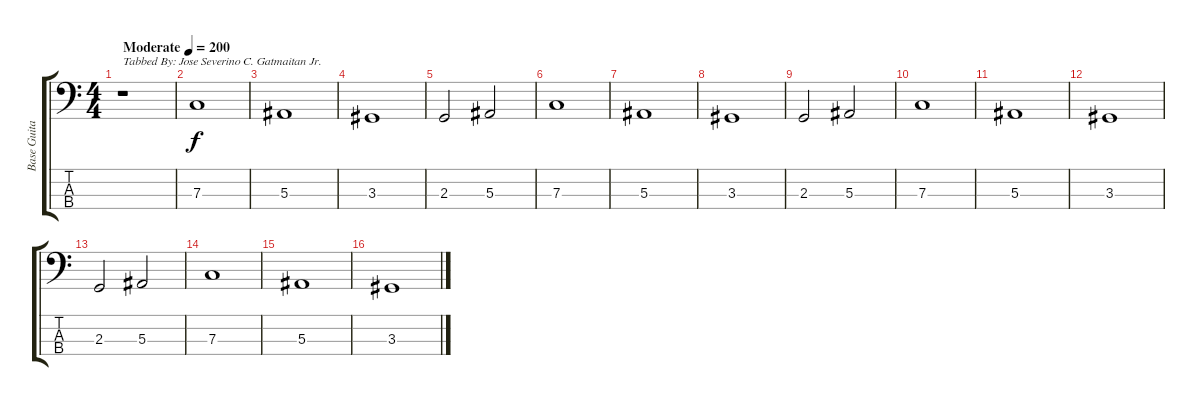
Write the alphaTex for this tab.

\track ("Base Guitar" "Base Guita") {instrument electricbassfinger}
\staff {score tabs}
\tuning (Eb2 Bb1 F1 C1) {hide}
\ts (4 4)
\tempo (200 "Moderate")
\clef f4
\ks c
r.1{txt "Tabbed By: Jose Severino C. Gatmaitan Jr." dy f instrument electricbassfinger} |
7.3.1 |
5.3.1 |
3.3.1 |
2.3.2 5.3.2 |
7.3.1 |
5.3.1 |
3.3.1 |
2.3.2 5.3.2 |
7.3.1 |
5.3.1 |
3.3.1 |
2.3.2 5.3.2 |
7.3.1 |
5.3.1 |
3.3.1
